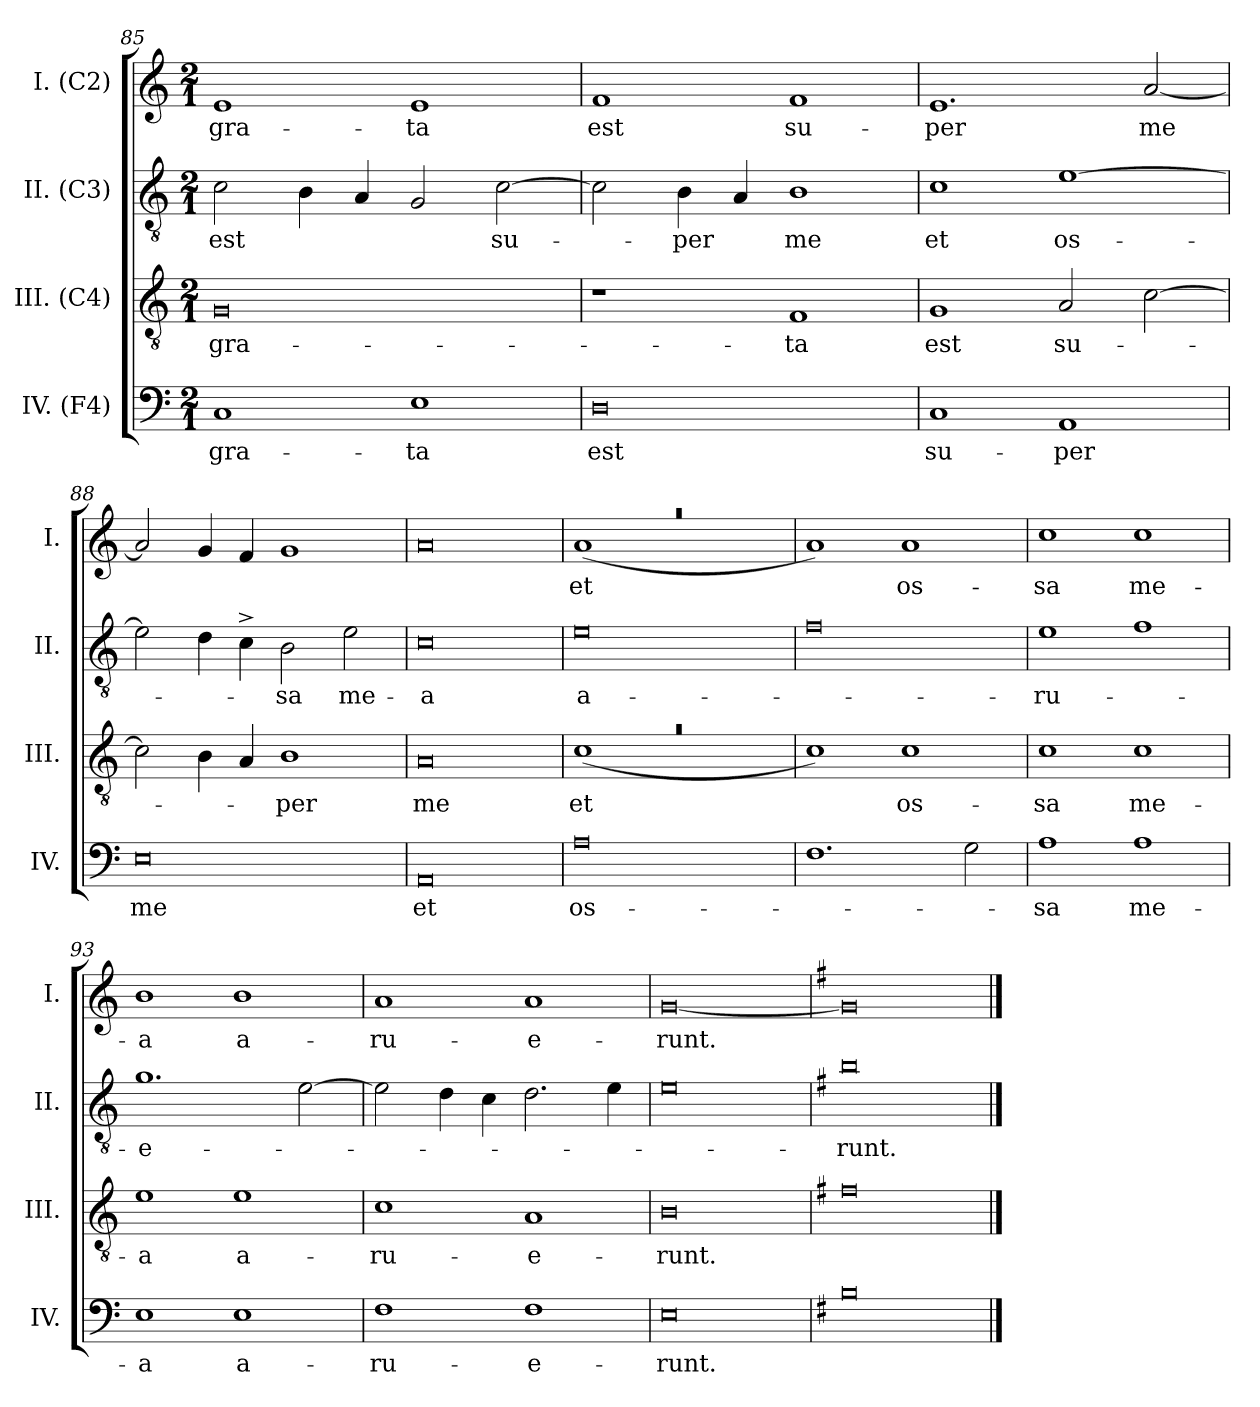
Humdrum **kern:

**kern	**text	**kern	**text	**kern	**text	**kern	**text
*part4	*part4	*part3	*part3	*part2	*part2	*part1	*part1
*staff4	*staff4	*staff3	*staff3	*staff2	*staff2	*staff1	*staff1
*I"IV. (F4)	*	*I"III. (C4)	*	*I"II. (C3)	*	*I"I. (C2)	*
*I'IV.	*	*I'III.	*	*I'II.	*	*I'I.	*
!!LO:PB:g=z
*clefF4	*	*clefGv2	*	*clefGv2	*	*clefG2	*
*k[]	*	*k[]	*	*k[]	*	*k[]	*
*M2/1	*	*M2/1	*	*M2/1	*	*M2/1	*
=85	=85	=85	=85	=85	=85	=85	=85
1C	-gra-	0G	-gra-	2c\	est	1e	-gra-
.	.	.	.	4B\	.	.	.
.	.	.	.	4A/	.	.	.
1E	-ta	.	.	2G/	.	1e	-ta
.	.	.	.	[2c\	su-	.	.
=86	=86	=86	=86	=86	=86	=86	=86
0D	est	1r	.	2c\]	.	1f	est
.	.	.	.	4B\	-per	.	.
.	.	.	.	4A/	.	.	.
.	.	1F	-ta	1B	me	1f	su-
=87	=87	=87	=87	=87	=87	=87	=87
1C	su-	1G	est	1c	et	1.e	-per
1AA	-per	2A/	su-	[1e	os-	.	.
.	.	[2c\	.	.	.	[2a/	me
!!LO:LB:g=z
=88	=88	=88	=88	=88	=88	=88	=88
0E	me	2c\]	.	2e\]	.	2a/]	.
.	.	4B\	.	4d\	.	4g/	.
.	.	4A/	.	4c^>\	.	4f/	.
.	.	1B	-per	2B\	-sa	1g	.
.	.	.	.	2e\	me-	.	.
=89	=89	=89	=89	=89	=89	=89	=89
0AA	et	0A	me	0c	-a	0a	.
=90	=90	=90	=90	=90	=90	=90	=90
*	*	*^	*	*	*	*^	*
0A	os-	0ra	(>1c	et	0e	a-	0raa	(<1a	et
.	.	.	2ryy	.	.	.	.	2ryy	.
.	.	.	2ryy	.	.	.	.	2ryy	.
*	*	*v	*v	*	*	*	*v	*v	*
=91	=91	=91	=91	=91	=91	=91	=91
1.F	.	1c)	.	0f	.	1a)	.
.	.	1c	os-	.	.	1a	os-
2G\	.	.	.	.	.	.	.
=92	=92	=92	=92	=92	=92	=92	=92
1A	-sa	1c	-sa	1e	-ru-	1cc	-sa
1A	me-	1c	me-	1f	.	1cc	me-
=93	=93	=93	=93	=93	=93	=93	=93
1E	-a	1e	-a	1.g	-e-	1b	-a
1E	a-	1e	a-	.	.	1b	a-
.	.	.	.	[2e\	.	.	.
!!LO:LB:g=z
=94	=94	=94	=94	=94	=94	=94	=94
1F	-ru-	1c	-ru-	2e\]	.	1a	-ru-
.	.	.	.	4d\	.	.	.
.	.	.	.	4c\	.	.	.
1F	-e-	1A	-e-	2.d\	.	1a	-e-
.	.	.	.	4e\	.	.	.
=95	=95	=95	=95	=95	=95	=95	=95
0E	-runt.	0B	-runt.	0e	.	[0g	-runt.
=96	=96	=96	=96	=96	=96	=96	=96
*k[f#]	*	*k[f#]	*	*k[f#]	*	*k[f#]	*
*G:	*	*G:	*	*G:	*	*G:	*
0B	.	0f#	.	0b	-runt.	0g]	.
==	==	==	==	==	==	==	==
*-	*-	*-	*-	*-	*-	*-	*-
